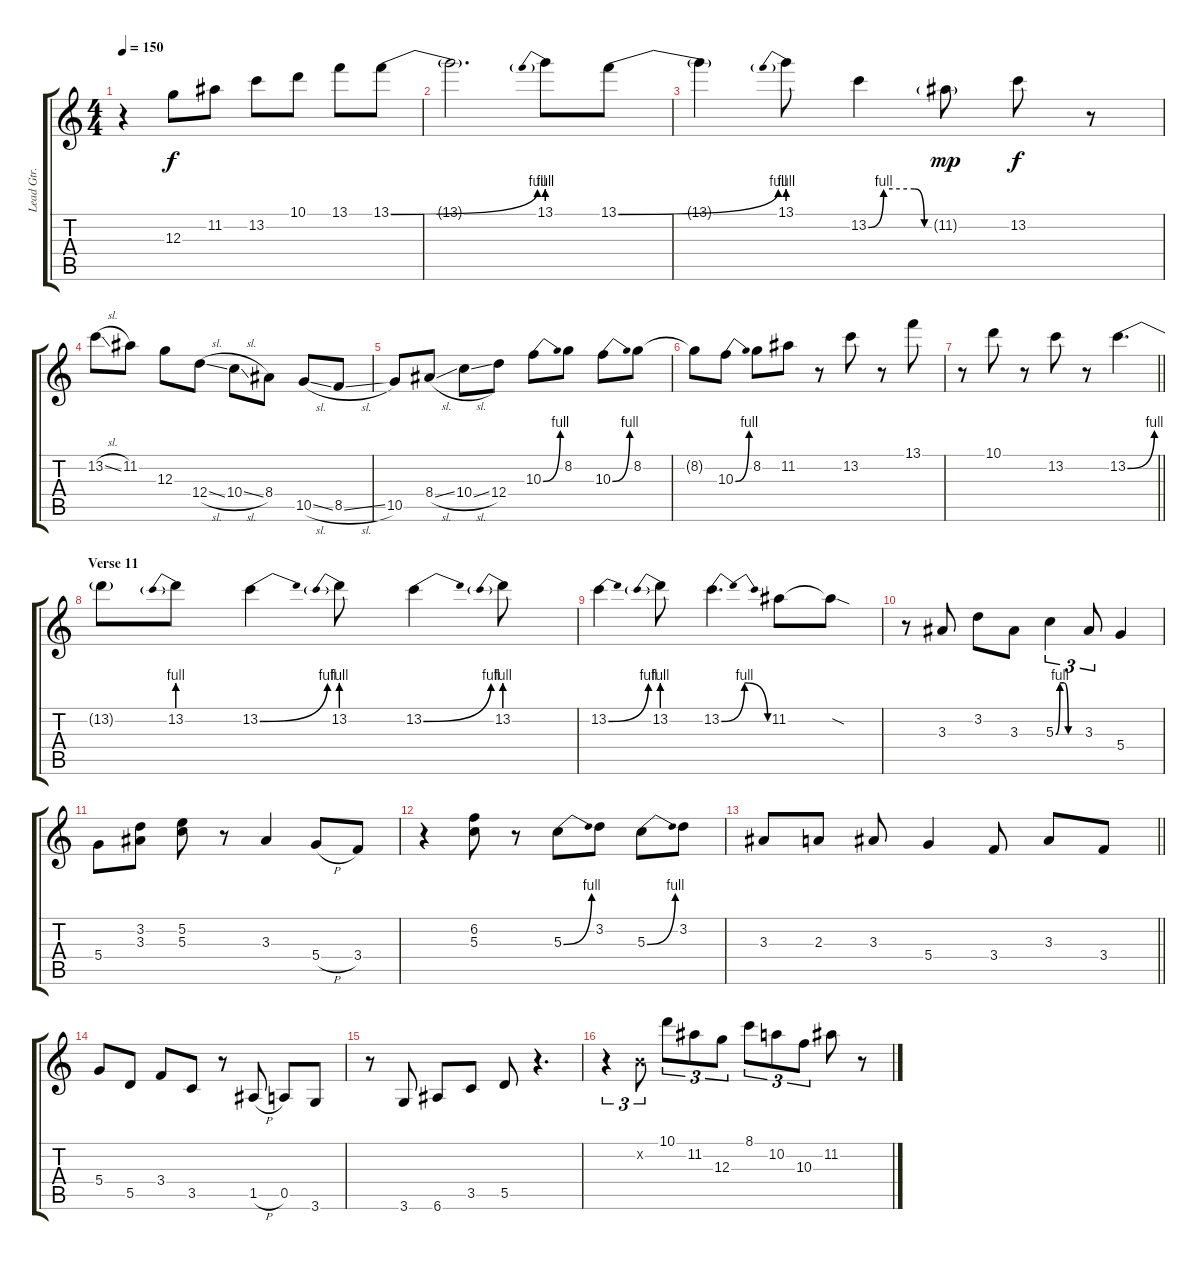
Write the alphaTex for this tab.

\track ("Lead Gtr." "Lead Gtr.") {instrument overdrivenguitar}
\staff {score tabs}
\tuning (E4 B3 G3 D3 A2 E2) {hide}
\ts (4 4)
\tempo 150
\clef g2
\ks c
r.4{dy f} 12.3.8 11.2.8 13.2.8 10.1.8 13.1.8 13.1{be (bend 0 0 60 4)}.8 |
13.1{t}.2{d} 13.1{be (prebend 0 4 60 4)}.8 13.1{be (bend 0 0 60 4)}.8 |
13.1{t}.4 13.1{be (prebend 0 4 60 4)}.8 13.2{be (custom 0 0 15 4 45 4 55 0 60 0)}.4 11.2{g}.8{dy mp} 13.2.8{dy f} r.8 |
13.2{sl}.8 11.2.8 12.3.8 12.4{sl}.8 10.4{sl}.8 8.4.8 10.5{sl}.8 8.5{sl}.8 |
10.5.8 8.4{sl}.8 10.4{sl}.8 12.4.8 10.3{be (bend 0 0 60 4)}.8 8.2.8 10.3{be (bend 0 0 60 4)}.8 8.2.8 |
8.2{t}.8{volume 4} 10.3{be (bend 0 0 60 4)}.8 8.2.8 11.2.8 r.8 13.2.8 r.8 13.1.8 |
\barLineRight lightlight
r.8 10.1.8 r.8 13.2.8 r.8 13.2{be (bend 0 0 60 4)}.4{d} |
\section ("" "Verse 11")
13.2{t}.8 13.2{be (prebend 0 4 60 4)}.8 13.2{be (bend 0 0 60 4)}.4 13.2{be (prebend 0 4 60 4)}.8 13.2{be (bend 0 0 60 4)}.4 13.2{be (prebend 0 4 60 4)}.8 |
13.2{be (bend 0 0 60 4)}.4 13.2{be (prebend 0 4 60 4)}.8 13.2{be (bendrelease 0 0 15 4 45 4 60 0)}.4{d} 11.2.8 11.2{sod t}.8 |
r.8{volume 1} 3.3.8 3.2.8 3.3.8 5.3{be (custom 0 0 10 4 20 4 30 0 60 0)}.4{tu (3 2)} 3.3.8{tu (3 2)} 5.4.4 |
5.4.8 (3.2 3.3).8 (5.2 5.3).8 r.8 3.3.4 5.4{h}.8 3.4.8 |
r.4 (6.2 5.3).8 r.8 5.3{be (bend 0 0 60 4)}.8 3.2.8 5.3{be (bend 0 0 60 4)}.8 3.2.8 |
\barLineRight lightlight
3.3.8 2.3.8 3.3.8 5.4.4 3.4.8 3.3.8 3.4.8 |
\section ("" "")
5.4.8{volume 0} 5.5.8 3.4.8 3.5.8 r.8 1.5{h}.8 0.5.8 3.6.8 |
r.8 3.6.8 6.6.8 3.5.8 5.5.8 r.4{d} |
r.4{tu (3 2)} 0.2{x}.8{tu (3 2)} 10.1.8{tu (3 2)} 11.2.8{tu (3 2)} 12.3.8{tu (3 2)} 8.1.8{tu (3 2)} 10.2.8{tu (3 2)} 10.3.8{tu (3 2)} 11.2.8 r.8
